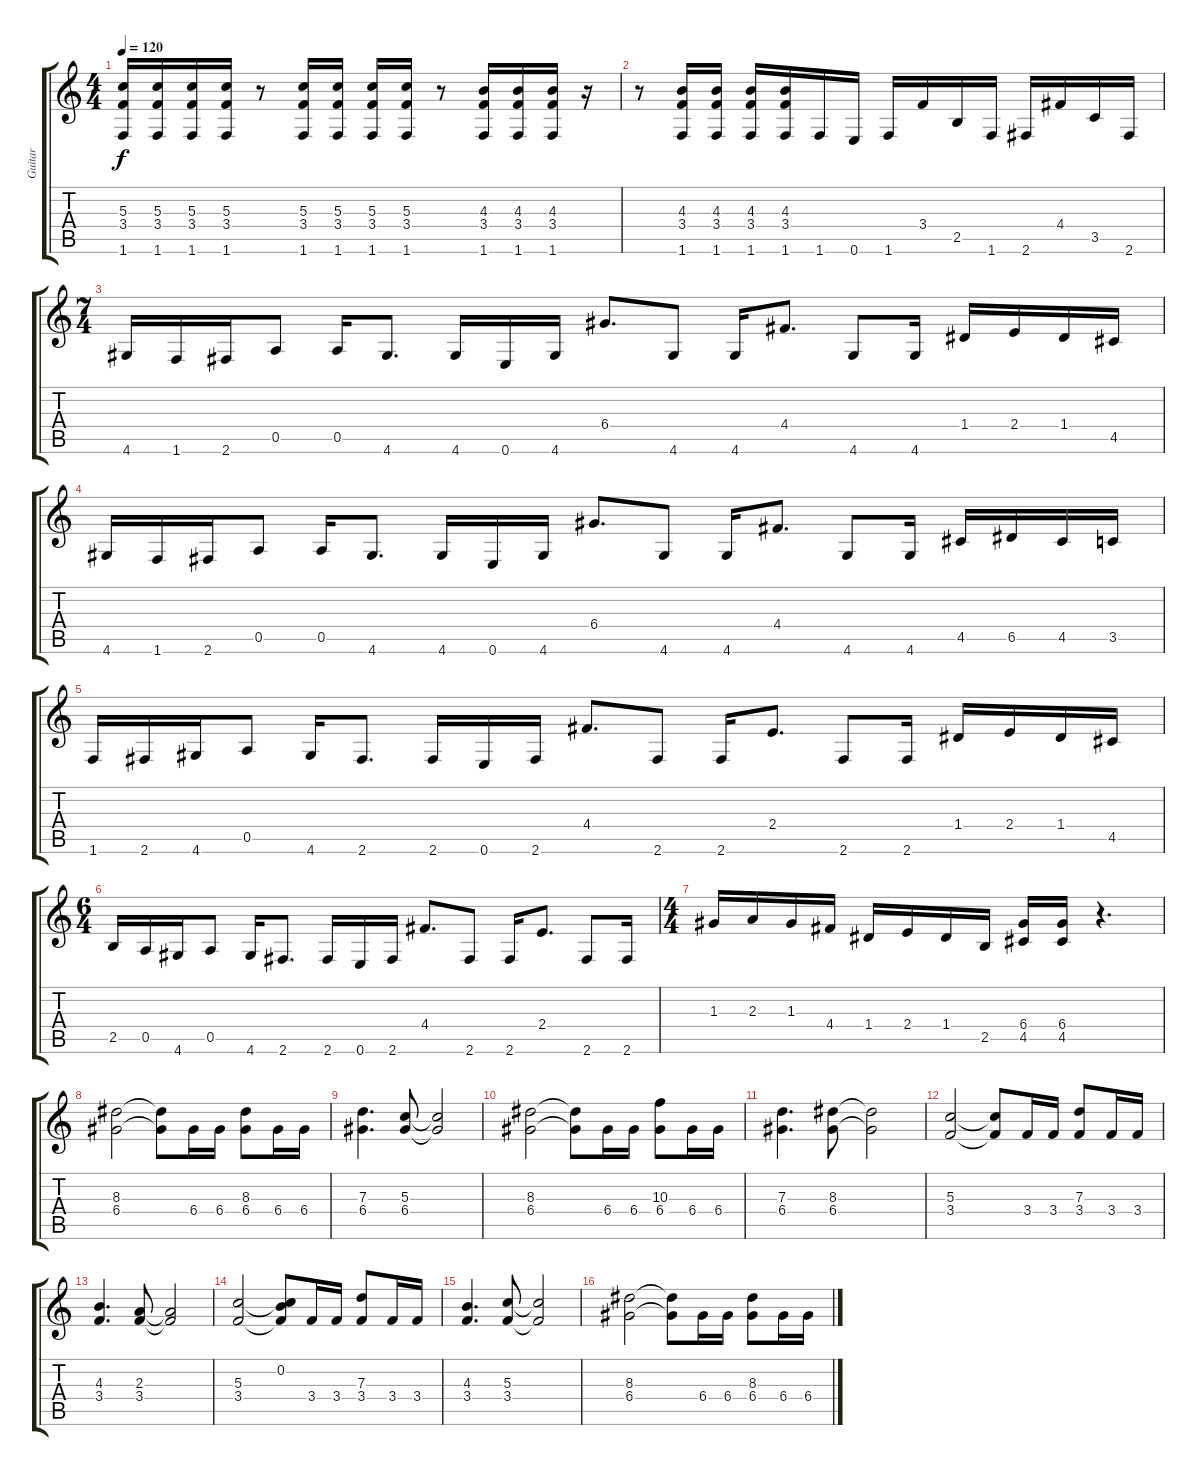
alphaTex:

\track ("Guitar" "Guitar") {instrument distortionguitar}
\staff {score tabs}
\tuning (E4 B3 G3 D3 A2 E2) {hide}
\ts (4 4)
\tempo 120
\clef g2
\ks c
(5.3 3.4 1.6).16{dy f} (5.3 3.4 1.6).16 (5.3 3.4 1.6).16 (5.3 3.4 1.6).16 r.8 (5.3 3.4 1.6).16 (5.3 3.4 1.6).16 (5.3 3.4 1.6).16 (5.3 3.4 1.6).16 r.8 (4.3 3.4 1.6).16 (4.3 3.4 1.6).16 (4.3 3.4 1.6).16 r.16 |
r.8 (4.3 3.4 1.6).16 (4.3 3.4 1.6).16 (4.3 3.4 1.6).16 (4.3 3.4 1.6).16 1.6.16 0.6.16 1.6.16 3.4.16 2.5.16 1.6.16 2.6.16 4.4.16 3.5.16 2.6.16 |
\ts (7 4)
4.6.16 1.6.16 2.6.16 0.5.8 0.5.16 4.6.8{d} 4.6.16 0.6.16 4.6.16 6.4.8{d} 4.6.8 4.6.16 4.4.8{d} 4.6.8 4.6.16 1.4.16 2.4.16 1.4.16 4.5.16 |
4.6.16 1.6.16 2.6.16 0.5.8 0.5.16 4.6.8{d} 4.6.16 0.6.16 4.6.16 6.4.8{d} 4.6.8 4.6.16 4.4.8{d} 4.6.8 4.6.16 4.5.16 6.5.16 4.5.16 3.5.16 |
1.6.16 2.6.16 4.6.16 0.5.8 4.6.16 2.6.8{d} 2.6.16 0.6.16 2.6.16 4.4.8{d} 2.6.8 2.6.16 2.4.8{d} 2.6.8 2.6.16 1.4.16 2.4.16 1.4.16 4.5.16 |
\ts (6 4)
2.5.16 0.5.16 4.6.16 0.5.8 4.6.16 2.6.8{d} 2.6.16 0.6.16 2.6.16 4.4.8{d} 2.6.8 2.6.16 2.4.8{d} 2.6.8 2.6.16 |
\ts (4 4)
1.3.16 2.3.16 1.3.16 4.4.16 1.4.16 2.4.16 1.4.16 2.5.16 (6.4 4.5).16 (6.4 4.5).16 r.4{d} |
(8.3 6.4).2 (8.3{t} 6.4{t}).8 6.4.16 6.4.16 (8.3 6.4).8 6.4.16 6.4.16 |
(7.3 6.4).4{d} (5.3 6.4).8 (5.3{t} 6.4{t}).2 |
(8.3 6.4).2 (8.3{t} 6.4{t}).8 6.4.16 6.4.16 (10.3 6.4).8 6.4.16 6.4.16 |
(7.3 6.4).4{d} (8.3 6.4).8 (8.3{t} 6.4{t}).2 |
(5.3 3.4).2 (5.3{t} 3.4{t}).8 3.4.16 3.4.16 (7.3 3.4).8 3.4.16 3.4.16 |
(4.3 3.4).4{d} (2.3 3.4).8 (2.3{t} 3.4{t}).2 |
(5.3 3.4).2 (0.2 5.3{t} 3.4{t}).8 3.4.16 3.4.16 (7.3 3.4).8 3.4.16 3.4.16 |
(4.3 3.4).4{d} (5.3 3.4).8 (5.3{t} 3.4{t}).2 |
(8.3 6.4).2 (8.3{t} 6.4{t}).8 6.4.16 6.4.16 (8.3 6.4).8 6.4.16 6.4.16
